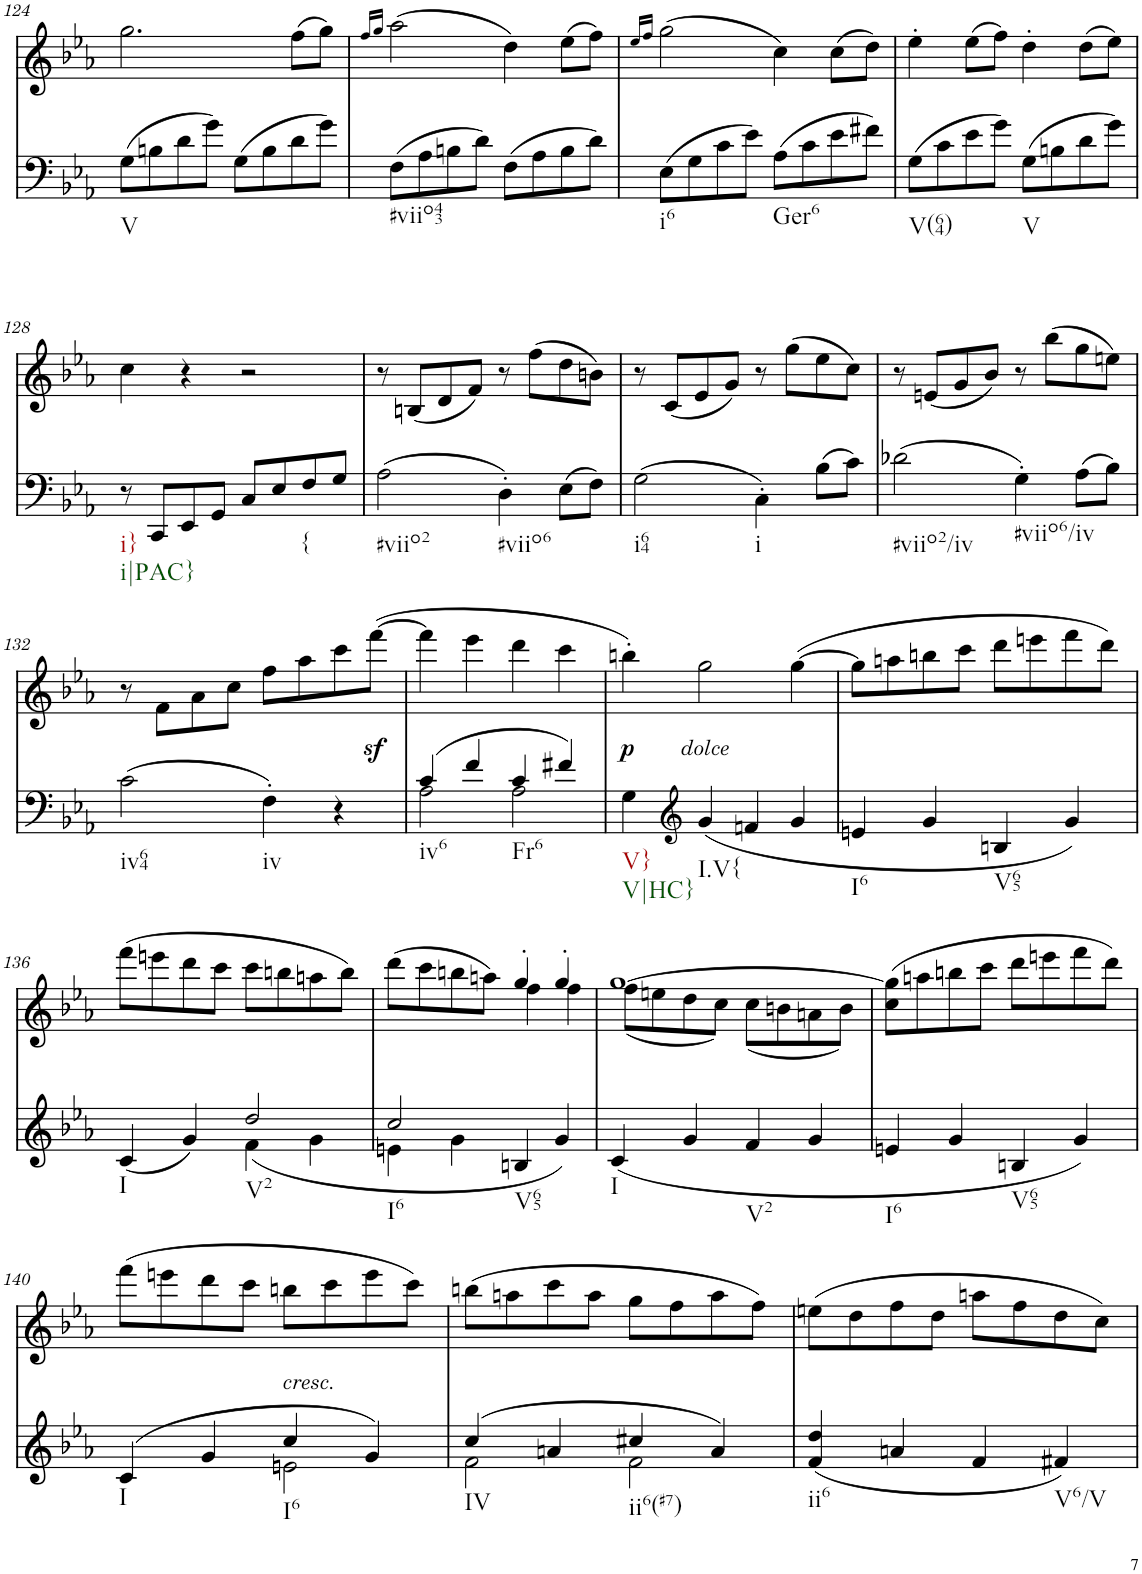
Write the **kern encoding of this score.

**kern	**kern	**text	**dynam
*part2	*part1	*part1	*part1
*staff2	*staff1	*staff1	*staff1
*I"piano	*I"piano	*	*
*I'Pno	*I'Pno	*	*
!!LO:PB:g=z
*clefF4	*clefG2	*	*
*k[b-e-a-]	*k[b-e-a-]	*	*
*c:	*c:	*	*
*M2/2	*M2/2	*	*
*met(c|)	*met(c|)	*	*
=124	=124	=124	=124
!LO:TX:b:t=V	!	!	!
(8G\L	2.gg\	.	.
8Bn\	.	.	.
8d\	.	.	.
8g\J)	.	.	.
(8G\L	.	.	.
8B\	.	.	.
8d\	(8ff\L	.	.
8g\J)	8gg\J)	.	.
=125	=125	=125	=125
.	16qff/LL	.	.
.	16qgg/JJ	.	.
!LO:TX:b:t=#viio43	!	!	!
(8F\L	(2aa-\	.	.
8A-\	.	.	.
8Bn\	.	.	.
8d\J)	.	.	.
(8F\L	4dd\)	.	.
8A-\	.	.	.
8B\	(8ee-\L	.	.
8d\J)	8ff\J)	.	.
=126	=126	=126	=126
.	16qee-/LL	.	.
.	16qff/JJ	.	.
!LO:TX:b:t=i6	!	!	!
(8E-\L	(2gg\	.	.
8G\	.	.	.
8c\	.	.	.
8e-\J)	.	.	.
!LO:TX:b:t=Ger6	!	!	!
(8A-\L	4cc\)	.	.
8c\	.	.	.
8e-\	(8cc\L	.	.
8f#X\J)	8dd\J)	.	.
=127	=127	=127	=127
!LO:TX:b:t=V(64)	!	!	!
(8G\L	4ee-'\	.	.
8c\	.	.	.
8e-\	(8ee-\L	.	.
8g\J)	8ff\J)	.	.
!LO:TX:b:t=V	!	!	!
(8G\L	4dd'\	.	.
8Bn\	.	.	.
8d\	(8dd\L	.	.
8g\J)	8ee-\J)	.	.
!!LO:LB:g=z
=128	=128	=128	=128
!LO:TX:b:t=i}	!	!	!
!LO:TX:b:t=i|PAC}	!	!	!
8r	4cc\	.	.
8CC/L	.	.	.
8EE-/	4r	.	.
8GG/J	.	.	.
8C/L	2r	.	.
8E-/	.	.	.
!LO:TX:b:t={	!	!	!
8F/	.	.	.
8G/J	.	.	.
=129	=129	=129	=129
!LO:TX:b:t=#viio2	!	!	!
(2A-\	8r	.	.
.	(8Bn/L	.	.
.	8d/	.	.
.	8f/J)	.	.
!LO:TX:b:t=#viio6	!	!	!
4D'\)	8r	.	.
.	(8ff\L	.	.
(8E-\L	8dd\	.	.
8F\J)	8bn\J)	.	.
=130	=130	=130	=130
!LO:TX:b:t=i64	!	!	!
(2G\	8r	.	.
.	(8c/L	.	.
.	8e-/	.	.
.	8g/J)	.	.
!LO:TX:b:t=i	!	!	!
4C'\)	8r	.	.
.	(8gg\L	.	.
(8B-\L	8ee-\	.	.
8c\J)	8cc\J)	.	.
=131	=131	=131	=131
!LO:TX:b:t=#viio2/iv	!	!	!
(2d-X\	8r	.	.
.	(8en/L	.	.
.	8g/	.	.
.	8b-/J)	.	.
!LO:TX:b:t=#viio6/iv	!	!	!
4G'\)	8r	.	.
.	(8bb-\L	.	.
(8A-\L	8gg\	.	.
8B-\J)	8een\J)	.	.
!!LO:LB:g=z
=132	=132	=132	=132
!LO:TX:b:t=iv64	!	!	!
(2c\	8r	.	.
.	8f\L	.	.
.	8a-\	.	.
.	8cc\J	.	.
!LO:TX:b:t=iv	!	!	!
4F'\)	8ff\L	.	.
.	8aa-\	.	.
4r	8ccc\	.	.
.	([8fffz<\J	.	.
=133	=133	=133	=133
*^	*	*	*
!LO:TX:b:t=iv6	!	!	!	!
(4c/	2A-\	4fff\]	.	.
4f/	.	4eee-\	.	.
!LO:TX:b:t=Fr6	!	!	!	!
4c/	2A-\	4ddd\	.	.
4f#X/)	.	4ccc\	.	.
*v	*v	*	*	*
=134	=134	=134	=134
!LO:TX:b:t=V}	!	!	!
!LO:TX:b:t=V|HC}	!	!	!
!	!	!LO:LY:b	!LO:DY:b
4G\	4bbn'\)	p	p
*clefG2	*	*	*
!LO:TX:b:t=I.V{	!	!	!
!	!	!	!LO:DY:b
(4g/	2gg\	.	other-dynamics
4fn/	.	.	.
4g/	([4gg\	.	.
=135	=135	=135	=135
!LO:TX:b:t=I6	!	!	!
4en/	8gg\L]	.	.
.	8aan\	.	.
4g/	8bbn\	.	.
.	8ccc\J	.	.
!LO:TX:b:t=V65	!	!	!
4Bn/	8ddd\L	.	.
.	8eeen\	.	.
4g/)	8fff\	.	.
.	8ddd\J)	.	.
!!LO:LB:g=z
=136	=136	=136	=136
*^	*	*	*
!LO:TX:b:t=I	!	!	!	!
(<4c/	2ryy	(8fff\L	.	.
.	.	8eeen\	.	.
4g/)	.	8ddd\	.	.
.	.	8ccc\J	.	.
!LO:TX:b:t=V2	!	!	!	!
2dd/	(4f\	8ccc\L	.	.
.	.	8bbn\	.	.
.	4g\	8aan\	.	.
.	.	8bb\J)	.	.
=137	=137	=137	=137	=137
*	*	*^	*	*
!LO:TX:b:t=I6	!	!	!	!	!
2cc/	4en\	(>8ddd\L	2ryy	.	.
.	.	8ccc\	.	.	.
.	4g\	8bbn\	.	.	.
.	.	8aan\J)	.	.	.
!LO:TX:b:t=V65	!	!	!	!	!
4Bn/	2ryy	4gg'/	4ff\	.	.
4g/)	.	4gg'/	4ff\	.	.
*v	*v	*	*	*	*
=138	=138	=138	=138	=138
!LO:TX:b:t=I	!	!	!	!
(4c/	[1gg	(8ff\L	.	.
.	.	8een\	.	.
4g/	.	8dd\	.	.
.	.	8cc\J)	.	.
!LO:TX:b:t=V2	!	!	!	!
4f/	.	(8cc\L	.	.
.	.	8bn\	.	.
4g/	.	8an\	.	.
.	.	8b\J)	.	.
=139	=139	=139	=139	=139
!LO:TX:b:t=I6	!	!	!	!
*	*v	*v	*	*
4en/	(8cc\ 8gg\]L	.	.
.	8aan\	.	.
4g/	8bbn\	.	.
.	8ccc\J	.	.
!LO:TX:b:t=V65	!	!	!
4Bn/	8ddd\L	.	.
.	8eeen\	.	.
4g/)	8fff\	.	.
.	8ddd\J)	.	.
!!LO:LB:g=z
=140	=140	=140	=140
*^	*	*	*
!LO:TX:b:t=I	!	!	!	!
(4c/	2ryy	(8fff\L	.	.
.	.	8eeen\	.	.
4g/	.	8ddd\	.	.
!	!	!	!LO:LY:b	!
.	.	8ccc\J	<	.
!	!	!LO:TX:b:i:t=cresc.	!	!
!LO:TX:b:t=I6	!	!	!	!
4cc/	2en\	8bbn\L	.	.
.	.	8ccc\	.	.
4g/)	.	8eee\	.	.
.	.	8ccc\J)	.	.
=141	=141	=141	=141	=141
!LO:TX:b:t=IV	!	!	!	!
(4cc/	2f\	(8bbn\L	.	.
.	.	8aan\	.	.
4an/	.	8ccc\	.	.
.	.	8aa\J	.	.
!LO:TX:b:t=ii6(#7)	!	!	!	!
4cc#X/	2f\	8gg\L	.	.
.	.	8ff\	.	.
4a/)	.	8aa\	.	.
.	.	8ff\J)	.	.
*v	*v	*	*	*
=142	=142	=142	=142
!LO:TX:b:t=ii6	!	!	!
(4f/ 4dd/	(8een\L	.	.
.	8dd\	.	.
4an/	8ff\	.	.
.	8dd\J	.	.
4f/	8aan\L	.	.
.	8ff\	.	.
!LO:TX:b:t=V6/V	!	!	!
4f#X/)	8dd\	.	.
.	8cc\J)	.	.
=	=	=	=
*-	*-	*-	*-
